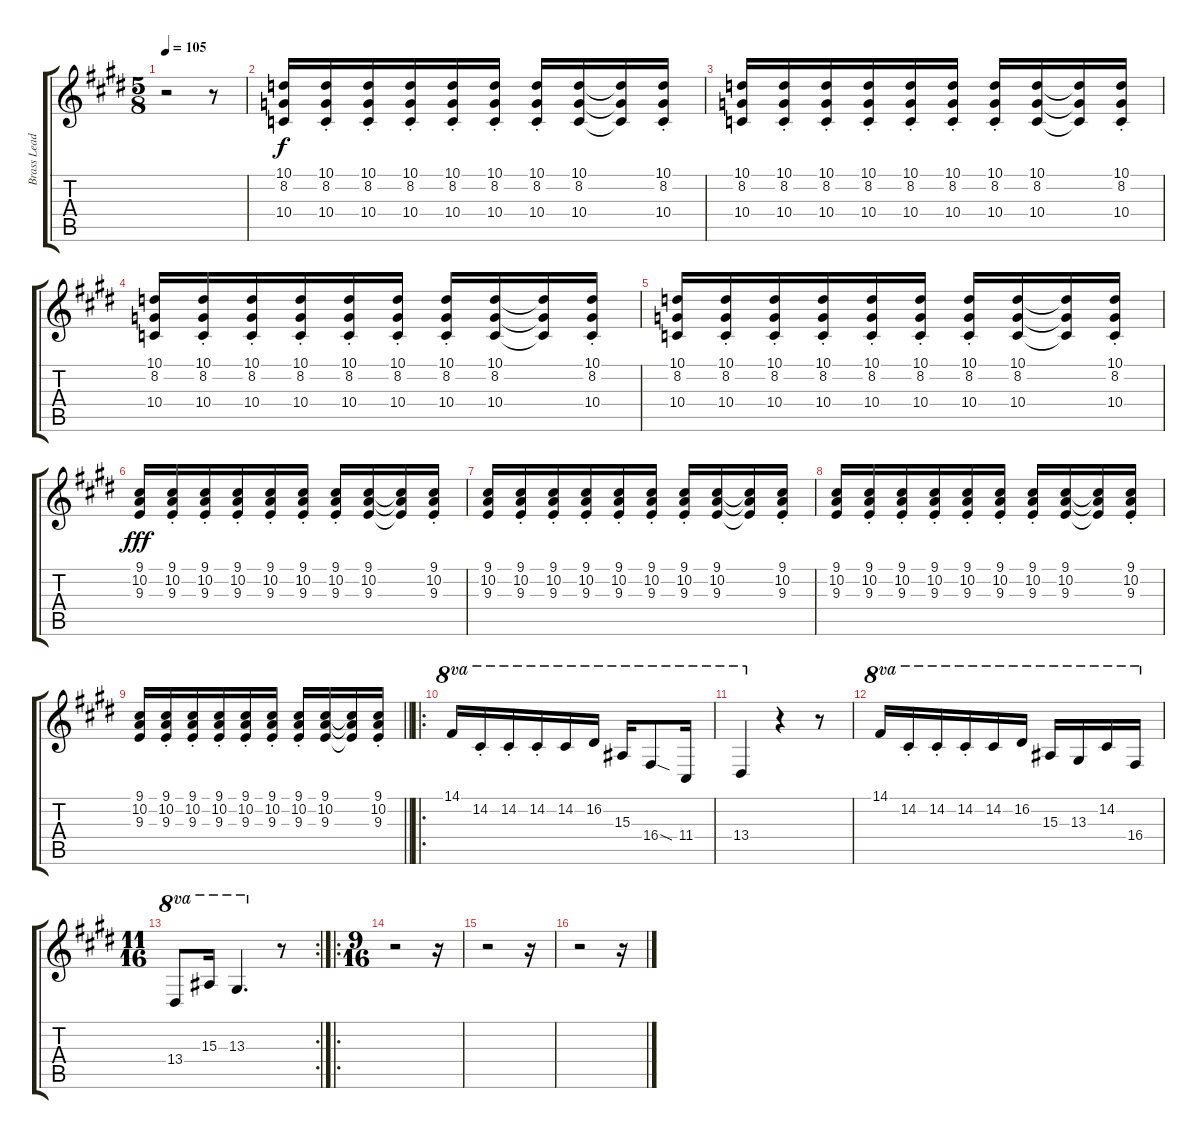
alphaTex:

\track ("Brass Lead" "Brass Lead") {instrument altosax}
\staff {score tabs}
\tuning (E4 B3 G3 D3 A2 E2) {hide}
\ts (5 8)
\tempo 105
\clef g2
\ks e
r.2{dy fff} r.8 |
(10.1 8.2 10.4).16{dy f} (10.1{st} 8.2{st} 10.4{st}).16 (10.1{st} 8.2{st} 10.4{st}).16 (10.1{st} 8.2{st} 10.4{st}).16 (10.1{st} 8.2{st} 10.4{st}).16 (10.1{st} 8.2{st} 10.4{st}).16 (10.1{st} 8.2{st} 10.4{st}).16 (10.1 8.2 10.4).16 (10.1{t} 8.2{t} 10.4{t}).16 (10.1{st} 8.2{st} 10.4{st}).16 |
\ks c#minor
(10.1 8.2 10.4).16 (10.1{st} 8.2{st} 10.4{st}).16 (10.1{st} 8.2{st} 10.4{st}).16 (10.1{st} 8.2{st} 10.4{st}).16 (10.1{st} 8.2{st} 10.4{st}).16 (10.1{st} 8.2{st} 10.4{st}).16 (10.1{st} 8.2{st} 10.4{st}).16 (10.1 8.2 10.4).16 (10.1{t} 8.2{t} 10.4{t}).16 (10.1{st} 8.2{st} 10.4{st}).16 |
(10.1 8.2 10.4).16 (10.1{st} 8.2{st} 10.4{st}).16 (10.1{st} 8.2{st} 10.4{st}).16 (10.1{st} 8.2{st} 10.4{st}).16 (10.1{st} 8.2{st} 10.4{st}).16 (10.1{st} 8.2{st} 10.4{st}).16 (10.1{st} 8.2{st} 10.4{st}).16 (10.1 8.2 10.4).16 (10.1{t} 8.2{t} 10.4{t}).16 (10.1{st} 8.2{st} 10.4{st}).16 |
(10.1 8.2 10.4).16 (10.1{st} 8.2{st} 10.4{st}).16 (10.1{st} 8.2{st} 10.4{st}).16 (10.1{st} 8.2{st} 10.4{st}).16 (10.1{st} 8.2{st} 10.4{st}).16 (10.1{st} 8.2{st} 10.4{st}).16 (10.1{st} 8.2{st} 10.4{st}).16 (10.1 8.2 10.4).16 (10.1{t} 8.2{t} 10.4{t}).16 (10.1{st} 8.2{st} 10.4{st}).16 |
\ks e
(9.1 10.2 9.3).16{dy fff} (9.1{st} 10.2{st} 9.3{st}).16 (9.1{st} 10.2{st} 9.3{st}).16 (9.1{st} 10.2{st} 9.3{st}).16 (9.1{st} 10.2{st} 9.3{st}).16 (9.1{st} 10.2{st} 9.3{st}).16 (9.1{st} 10.2{st} 9.3{st}).16 (9.1 10.2 9.3).16 (9.1{t} 10.2{t} 9.3{t}).16 (9.1{st} 10.2{st} 9.3{st}).16 |
\ks c#minor
(9.1 10.2 9.3).16 (9.1{st} 10.2{st} 9.3{st}).16 (9.1{st} 10.2{st} 9.3{st}).16 (9.1{st} 10.2{st} 9.3{st}).16 (9.1{st} 10.2{st} 9.3{st}).16 (9.1{st} 10.2{st} 9.3{st}).16 (9.1{st} 10.2{st} 9.3{st}).16 (9.1 10.2 9.3).16 (9.1{t} 10.2{t} 9.3{t}).16 (9.1{st} 10.2{st} 9.3{st}).16 |
(9.1 10.2 9.3).16 (9.1{st} 10.2{st} 9.3{st}).16 (9.1{st} 10.2{st} 9.3{st}).16 (9.1{st} 10.2{st} 9.3{st}).16 (9.1{st} 10.2{st} 9.3{st}).16 (9.1{st} 10.2{st} 9.3{st}).16 (9.1{st} 10.2{st} 9.3{st}).16 (9.1 10.2 9.3).16 (9.1{t} 10.2{t} 9.3{t}).16 (9.1{st} 10.2{st} 9.3{st}).16 |
\barLineRight lightlight
(9.1 10.2 9.3).16 (9.1{st} 10.2{st} 9.3{st}).16 (9.1{st} 10.2{st} 9.3{st}).16 (9.1{st} 10.2{st} 9.3{st}).16 (9.1{st} 10.2{st} 9.3{st}).16 (9.1{st} 10.2{st} 9.3{st}).16 (9.1{st} 10.2{st} 9.3{st}).16 (9.1 10.2 9.3).16 (9.1{t} 10.2{t} 9.3{t}).16 (9.1{st} 10.2{st} 9.3{st}).16 |
\ro
\ks e
14.1.16{ot 8va} 14.2{st}.16{ot 8va} 14.2{st}.16{ot 8va} 14.2{st}.16{ot 8va} 14.2.16{ot 8va} 16.2.16{ot 8va} 15.3.16{ot 8va} 16.4{sod}.8{ot 8va} 11.4.16{ot 8va} |
\ks c#minor
13.4.4{ot 8va} r.4 r.8 |
14.1.16{ot 8va} 14.2{st}.16{ot 8va} 14.2{st}.16{ot 8va} 14.2{st}.16{ot 8va} 14.2.16{ot 8va} 16.2.16{ot 8va} 15.3.16{ot 8va} 13.3.16{ot 8va} 14.2.16{ot 8va} 16.4.16{ot 8va} |
\rc 2
\ts (11 16)
13.4.8{ot 8va} 15.3.16{ot 8va} 13.3.4{d ot 8va} r.8 |
\ro
\ts (9 16)
\ks e
r.2 r.16 |
\ks c#minor
r.2 r.16 |
r.2 r.16
